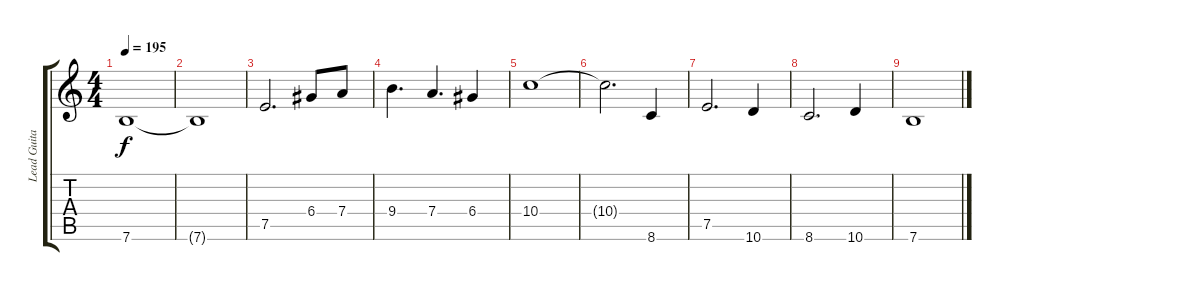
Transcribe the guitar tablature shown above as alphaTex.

\track ("Lead Guitar" "Lead Guita") {instrument distortionguitar bank 255}
\staff {score tabs}
\tuning (E4 B3 G3 D3 A2 E2) {hide}
\ts (4 4)
\tempo 195
\clef g2
\ks c
7.6.1{dy f} |
7.6{t}.1 |
7.5.2{d} 6.4.8 7.4.8 |
9.4.4{d} 7.4.4{d} 6.4.4 |
10.4.1 |
10.4{t}.2{d} 8.6.4 |
7.5.2{d} 10.6.4 |
8.6.2{d} 10.6.4 |
7.6.1
